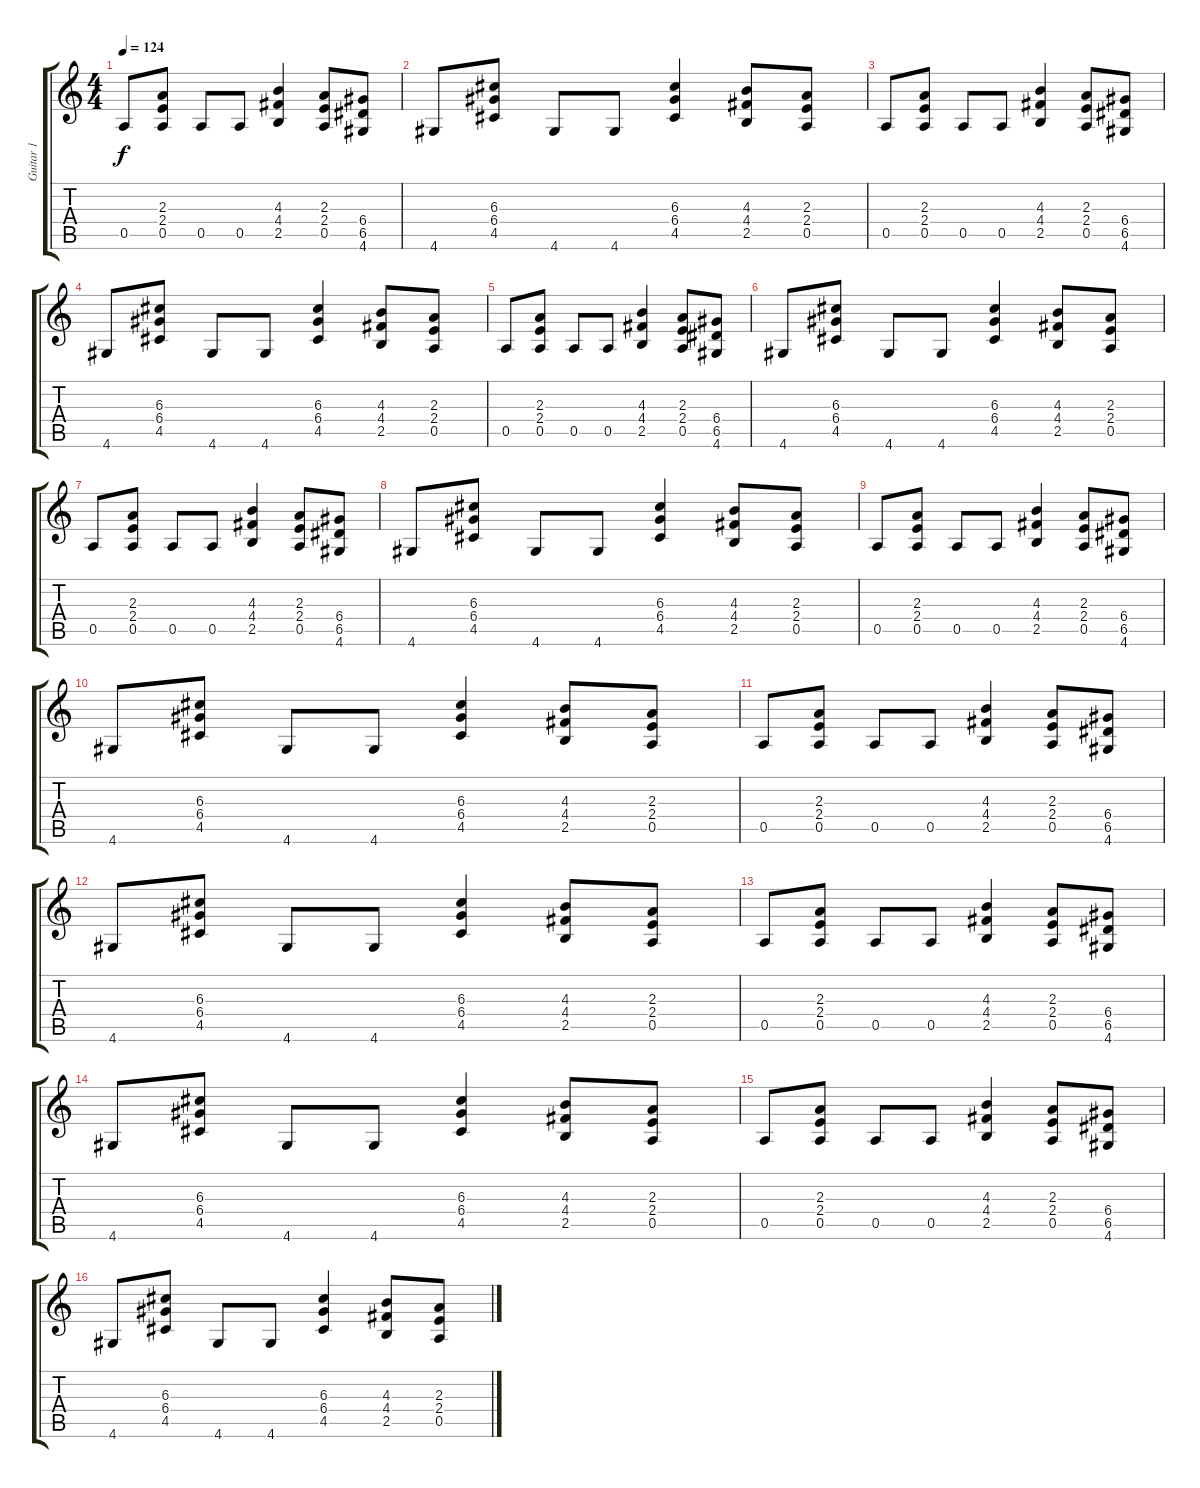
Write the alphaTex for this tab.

\track ("Guitar 1" "Guitar 1") {instrument distortionguitar}
\staff {score tabs}
\tuning (E4 B3 G3 D3 A2 E2) {hide}
\ts (4 4)
\tempo 124
\clef g2
\ks c
0.5.8{dy f} (2.3 2.4 0.5).8 0.5.8 0.5.8 (4.3 4.4 2.5).4 (2.3 2.4 0.5).8 (6.4 6.5 4.6).8 |
4.6.8 (6.3 6.4 4.5).8 4.6.8 4.6.8 (6.3 6.4 4.5).4 (4.3 4.4 2.5).8 (2.3 2.4 0.5).8 |
0.5.8 (2.3 2.4 0.5).8 0.5.8 0.5.8 (4.3 4.4 2.5).4 (2.3 2.4 0.5).8 (6.4 6.5 4.6).8 |
4.6.8 (6.3 6.4 4.5).8 4.6.8 4.6.8 (6.3 6.4 4.5).4 (4.3 4.4 2.5).8 (2.3 2.4 0.5).8 |
0.5.8 (2.3 2.4 0.5).8 0.5.8 0.5.8 (4.3 4.4 2.5).4 (2.3 2.4 0.5).8 (6.4 6.5 4.6).8 |
4.6.8 (6.3 6.4 4.5).8 4.6.8 4.6.8 (6.3 6.4 4.5).4 (4.3 4.4 2.5).8 (2.3 2.4 0.5).8 |
0.5.8 (2.3 2.4 0.5).8 0.5.8 0.5.8 (4.3 4.4 2.5).4 (2.3 2.4 0.5).8 (6.4 6.5 4.6).8 |
4.6.8 (6.3 6.4 4.5).8 4.6.8 4.6.8 (6.3 6.4 4.5).4 (4.3 4.4 2.5).8 (2.3 2.4 0.5).8 |
0.5.8 (2.3 2.4 0.5).8 0.5.8 0.5.8 (4.3 4.4 2.5).4 (2.3 2.4 0.5).8 (6.4 6.5 4.6).8 |
4.6.8{volume 9} (6.3 6.4 4.5).8 4.6.8 4.6.8 (6.3 6.4 4.5).4 (4.3 4.4 2.5).8 (2.3 2.4 0.5).8 |
0.5.8{volume 8} (2.3 2.4 0.5).8 0.5.8 0.5.8 (4.3 4.4 2.5).4 (2.3 2.4 0.5).8 (6.4 6.5 4.6).8 |
4.6.8 (6.3 6.4 4.5).8 4.6.8 4.6.8 (6.3 6.4 4.5).4 (4.3 4.4 2.5).8 (2.3 2.4 0.5).8 |
0.5.8{volume 7} (2.3 2.4 0.5).8 0.5.8 0.5.8 (4.3 4.4 2.5).4 (2.3 2.4 0.5).8 (6.4 6.5 4.6).8 |
4.6.8{volume 6} (6.3 6.4 4.5).8 4.6.8 4.6.8 (6.3 6.4 4.5).4 (4.3 4.4 2.5).8 (2.3 2.4 0.5).8 |
0.5.8{volume 5} (2.3 2.4 0.5).8 0.5.8 0.5.8 (4.3 4.4 2.5).4 (2.3 2.4 0.5).8 (6.4 6.5 4.6).8 |
4.6.8{volume 4} (6.3 6.4 4.5).8 4.6.8 4.6.8 (6.3 6.4 4.5).4 (4.3 4.4 2.5).8 (2.3 2.4 0.5).8
